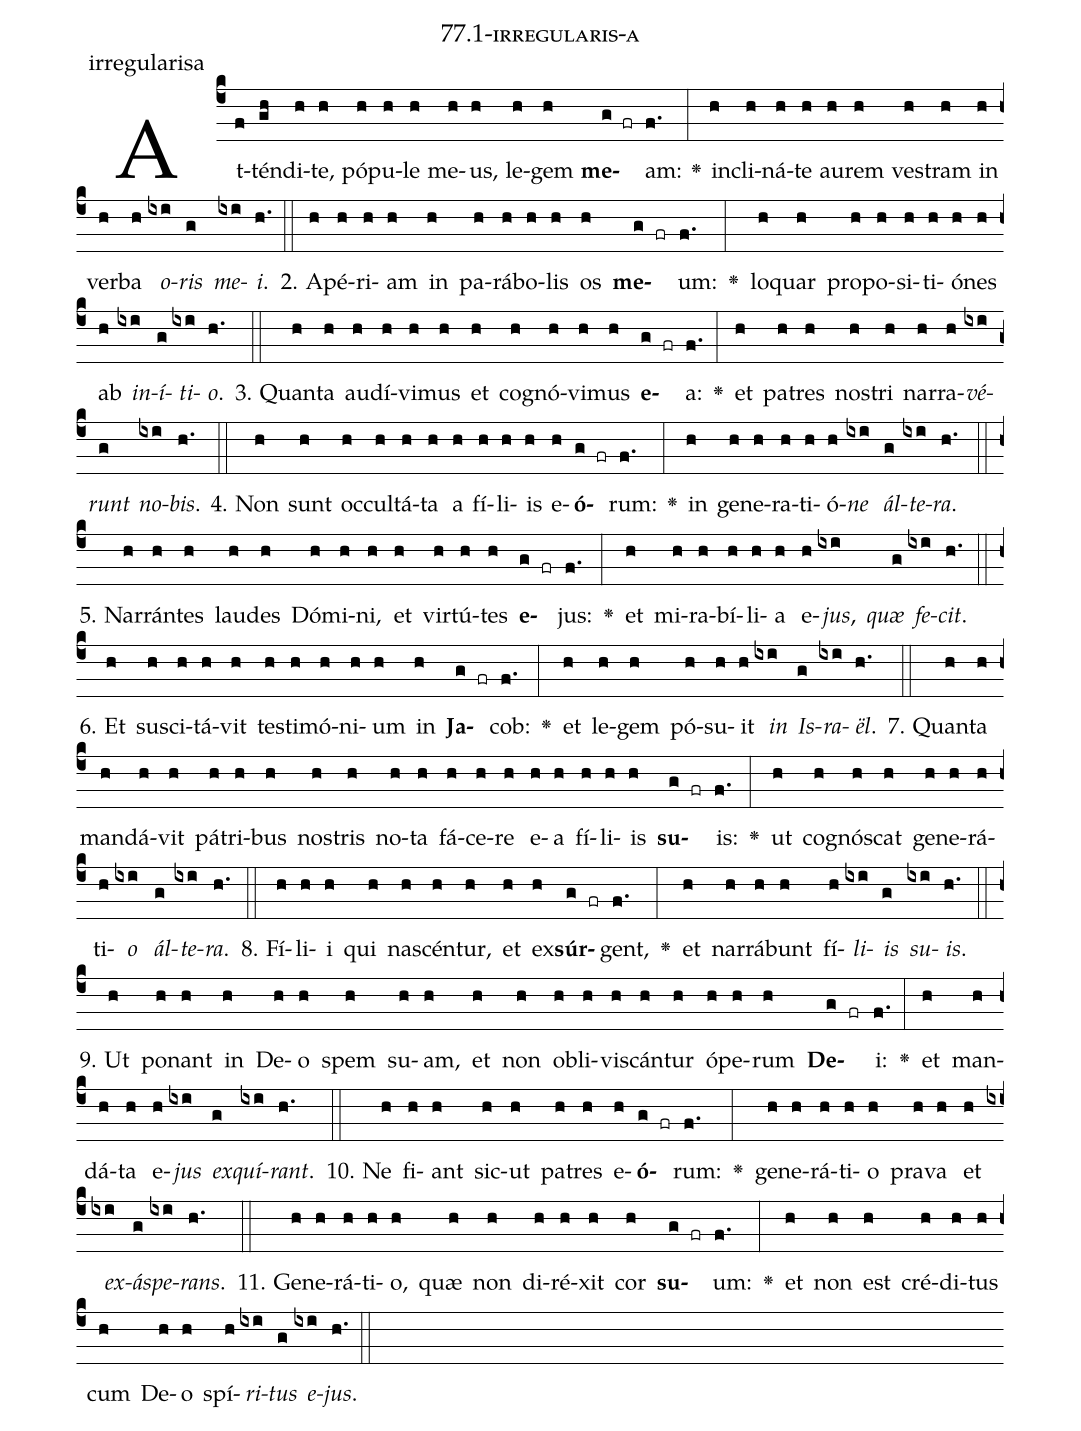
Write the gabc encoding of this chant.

name: 77.1-irregularis-a;
annotation: irregularisa;
%%
(c4)At(f)tén(gh)di(h)te,(h) pó(h)pu(h)le(h) me(h)us,(h) le(h)gem(h) <b>me</b>(g fr)am:(f.) <v>\greheightstar</v>(:) in(h)cli(h)ná(h)te(h) au(h)rem(h) ves(h)tram(h) in(h) ver(h)ba(h) <i>o</i>(ixi)<i>ris</i>(g) <i>me</i>(ixi)<i>i</i>.(h.) (::)
2. A(h)pé(h)ri(h)am(h) in(h) pa(h)rá(h)bo(h)lis(h) os(h) <b>me</b>(g fr)um:(f.) <v>\greheightstar</v>(:) lo(h)quar(h) pro(h)po(h)si(h)ti(h)ó(h)nes(h) ab(h) <i>in</i>(ixi)<i>í</i>(g)<i>ti</i>(ixi)<i>o</i>.(h.) (::)
3. Quan(h)ta(h) au(h)dí(h)vi(h)mus(h) et(h) co(h)gnó(h)vi(h)mus(h) <b>e</b>(g fr)a:(f.) <v>\greheightstar</v>(:) et(h) pa(h)tres(h) nos(h)tri(h) nar(h)ra(h)<i>vé</i>(ixi)<i>runt</i>(g) <i>no</i>(ixi)<i>bis</i>.(h.) (::)
4. Non(h) sunt(h) oc(h)cul(h)tá(h)ta(h) a(h) fí(h)li(h)is(h) e(h)<b>ó</b>(g fr)rum:(f.) <v>\greheightstar</v>(:) in(h) ge(h)ne(h)ra(h)ti(h)ó(h)<i>ne</i>(ixi) <i>ál</i>(g)<i>te</i>(ixi)<i>ra</i>.(h.) (::)
5. Nar(h)rán(h)tes(h) lau(h)des(h) Dó(h)mi(h)ni,(h) et(h) vir(h)tú(h)tes(h) <b>e</b>(g fr)jus:(f.) <v>\greheightstar</v>(:) et(h) mi(h)ra(h)bí(h)li(h)a(h) e(h)<i>jus</i>,(ixi) <i>quæ</i>(g) <i>fe</i>(ixi)<i>cit</i>.(h.) (::)
6. Et(h) su(h)sci(h)tá(h)vit(h) tes(h)ti(h)mó(h)ni(h)um(h) in(h) <b>Ja</b>(g fr)cob:(f.) <v>\greheightstar</v>(:) et(h) le(h)gem(h) pó(h)su(h)it(h) <i>in</i>(ixi) <i>Is</i>(g)<i>ra</i>(ixi)<i>ël</i>.(h.) (::)
7. Quan(h)ta(h) man(h)dá(h)vit(h) pá(h)tri(h)bus(h) nos(h)tris(h) no(h)ta(h) fá(h)ce(h)re(h) e(h)a(h) fí(h)li(h)is(h) <b>su</b>(g fr)is:(f.) <v>\greheightstar</v>(:) ut(h) co(h)gnós(h)cat(h) ge(h)ne(h)rá(h)ti(h)<i>o</i>(ixi) <i>ál</i>(g)<i>te</i>(ixi)<i>ra</i>.(h.) (::)
8. Fí(h)li(h)i(h) qui(h) na(h)scén(h)tur,(h) et(h) ex(h)<b>súr</b>(g fr)gent,(f.) <v>\greheightstar</v>(:) et(h) nar(h)rá(h)bunt(h) fí(h)<i>li</i>(ixi)<i>is</i>(g) <i>su</i>(ixi)<i>is</i>.(h.) (::)
9. Ut(h) po(h)nant(h) in(h) De(h)o(h) spem(h) su(h)am,(h) et(h) non(h) ob(h)li(h)vis(h)cán(h)tur(h) ó(h)pe(h)rum(h) <b>De</b>(g fr)i:(f.) <v>\greheightstar</v>(:) et(h) man(h)dá(h)ta(h) e(h)<i>jus</i>(ixi) <i>ex</i>(g)<i>quí</i>(ixi)<i>rant</i>.(h.) (::)
10. Ne(h) fi(h)ant(h) sic(h)ut(h) pa(h)tres(h) e(h)<b>ó</b>(g fr)rum:(f.) <v>\greheightstar</v>(:) ge(h)ne(h)rá(h)ti(h)o(h) pra(h)va(h) et(h) <i>ex</i>(ixi)<i>ás</i>(g)<i>pe</i>(ixi)<i>rans</i>.(h.) (::)
11. Ge(h)ne(h)rá(h)ti(h)o,(h) quæ(h) non(h) di(h)ré(h)xit(h) cor(h) <b>su</b>(g fr)um:(f.) <v>\greheightstar</v>(:) et(h) non(h) est(h) cré(h)di(h)tus(h) cum(h) De(h)o(h) spí(h)<i>ri</i>(ixi)<i>tus</i>(g) <i>e</i>(ixi)<i>jus</i>.(h.) (::)
